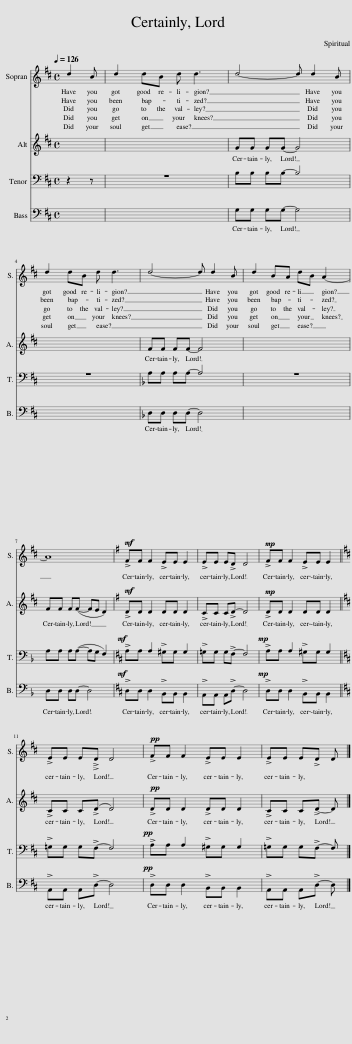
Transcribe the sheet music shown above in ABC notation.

X:1
%%score 1 2 3 4
L:1/8
Q:1/4=126
M:4/4
I:linebreak $
K:D
V:1 treble
V:2 treble
V:3 bass
V:4 bass
V:1
 d2 B | d2 dB d d3 | d4- d d2 B |$ d2 dB d d3 | d4- d d2 B | %5
 d2 BA dB A2- |$ A8 |[K:G]!mf! !>!FF F2 !>!EE E2 | !>!EE E!>!D D4 |!mp! !>!FF F2 !>!EE E2 ||$ %10
[K:D] !>!EE E!>!D D4 |!pp! !>!FF F2 !>!EE E2 | !>!EE E!>!D D |] %13
V:2
 x3 | x8 | GG GG- G4 |$ x8 | FF FF- F4 | %5
 x8 |$ FF F(F- FE D2) |[K:G]!mf! !>!DD D2 DD D2 | !>!CC C!>!D- D4 |!mp! !>!DD D2 DD D2 ||$ %10
[K:D] !>!CC C(!>!D D4) |!pp! !>!DD D2 !>!DD D2 | !>!CC C!>!D- D |] %13
V:3
 z2 z | z8 | B,B, B,B,- B,4 |$ z8 |[K:F] A,A, A,A,- A,4 | %5
 z8 |$ A,A, A,(A,- A,G, F,2) |[K:D]!mf! !>!A,A, A,2 !>!^G,G, G,2 | !>!=G,G, G,!>!F,- F,4 |!mp! !>!A,A, A,2 !>!^G,G, G,2 ||$ %10
 !>!=G,G, G,!>!F,- F,4 |!pp! !>!A,A, A,2 !>!^G,G, G,2 | !>!=G,G, G,!>!F,- F, |] %13
V:4
 x3 | x8 | G,G, G,G,- G,4 |$ x8 |[K:F] D,D, D,D,- D,4 | %5
 x8 |$ D,D, D,D,- D,4 |[K:D]!mf! !>!D,D, D,2 !>!B,,B,, B,,2 | !>!A,,A,, A,,!>!D,- D,4 |!mp! !>!D,D, D,2 !>!B,,B,, B,,2 ||$ %10
 !>!A,,A,, A,,!>!D,- D,4 |!pp! !>!D,D, D,2 !>!B,,B,, B,,2 | !>!A,,A,, A,,!>!D,- D, |] %13
